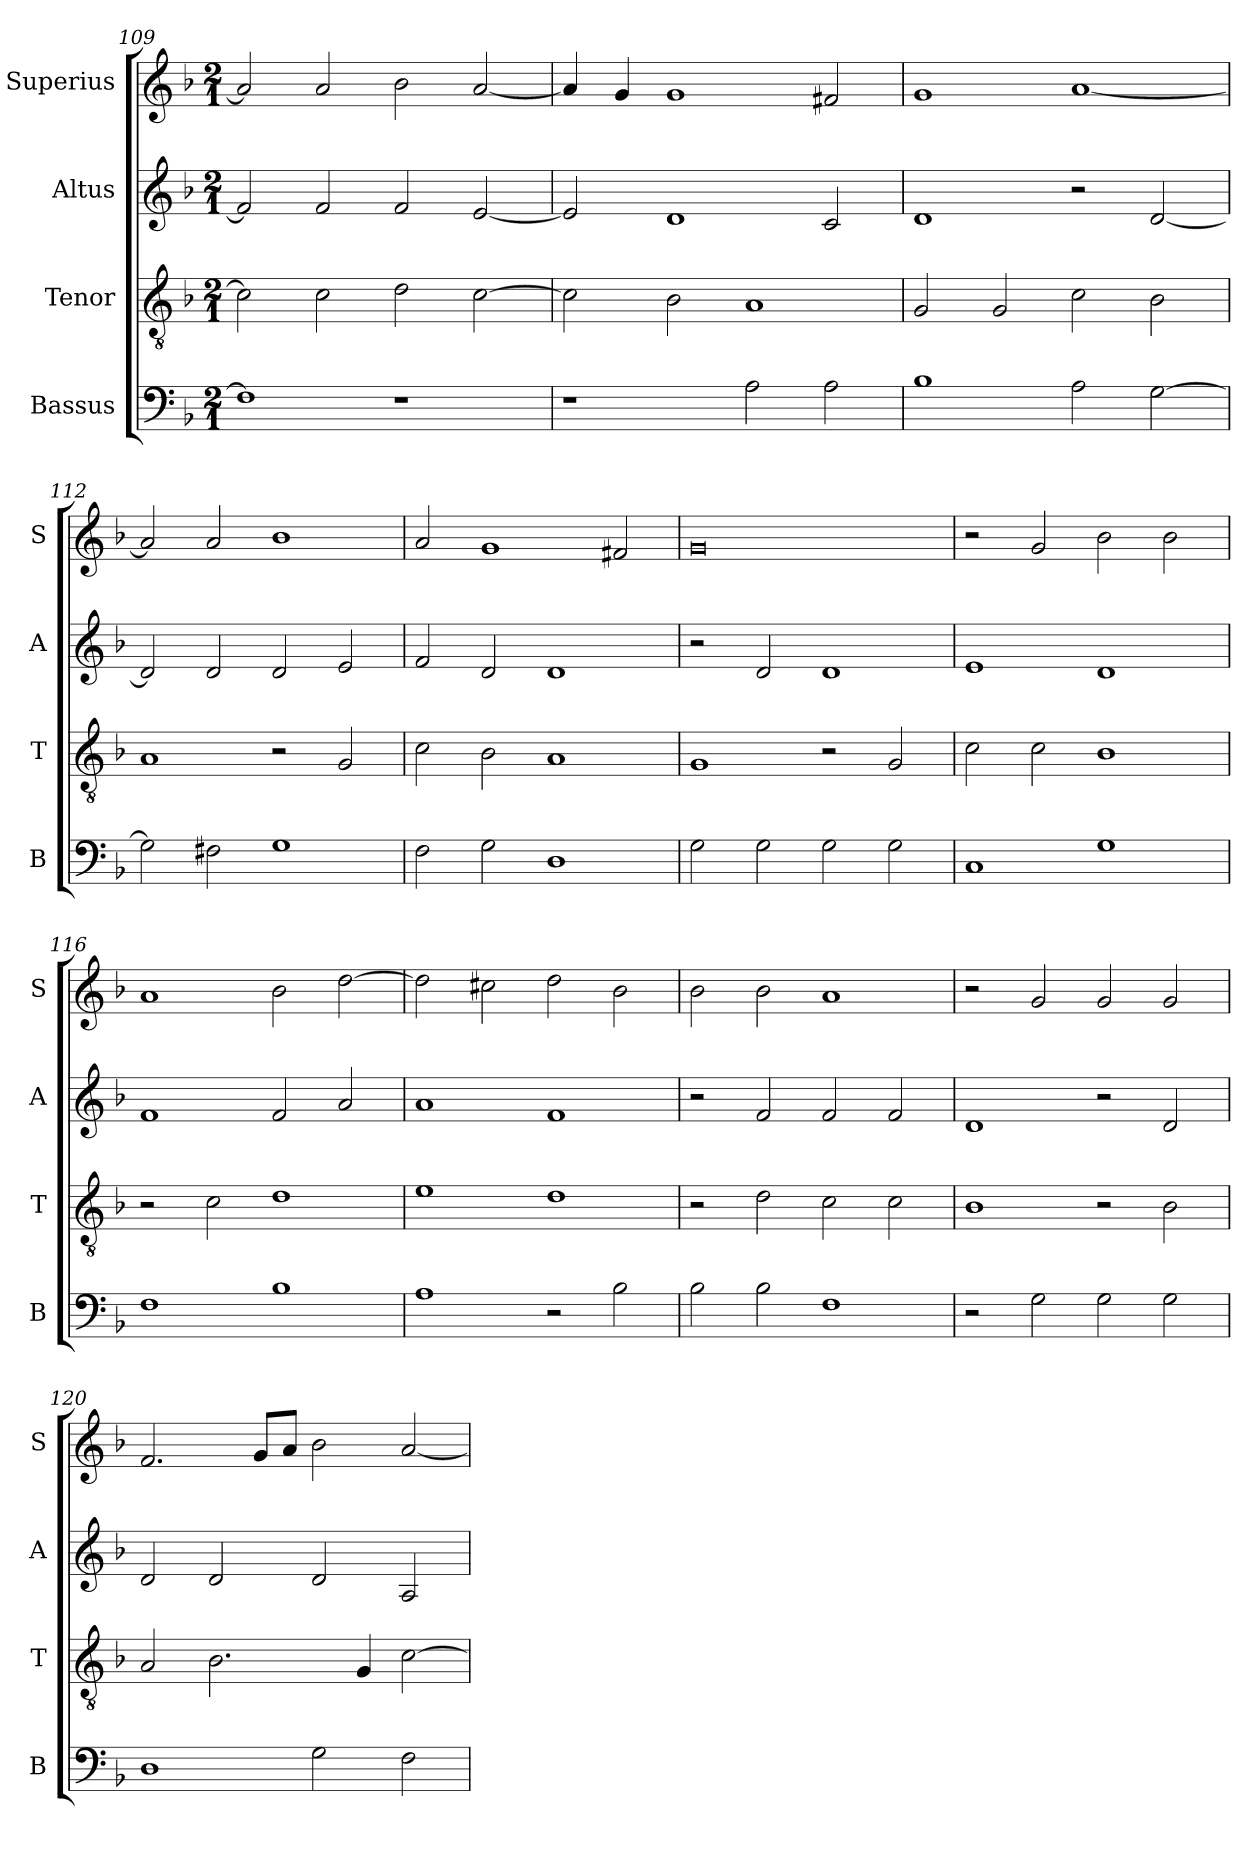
**kern	**kern	**kern	**kern
*part4	*part3	*part2	*part1
*staff4	*staff3	*staff2	*staff1
*I"Bassus	*I"Tenor	*I"Altus	*I"Superius
*I'B	*I'T	*I'A	*I'S
*clefF4	*clefGv2	*clefG2	*clefG2
*k[b-]	*k[b-]	*k[b-]	*k[b-]
*F:	*F:	*F:	*F:
*M2/1	*M2/1	*M2/1	*M2/1
=109	=109	=109	=109
1F]	2c]	2f]	2a]
.	2c	2f	2a
1r	2d	2f	2b-
.	[2c	[2e	[2a
=110	=110	=110	=110
1r	2c]	2e]	4a]
.	.	.	4g
.	2B-	1d	1g
2A	1A	.	.
2A	.	2c	2f#X
=111	=111	=111	=111
1B-	2G	1d	1g
.	2G	.	.
2A	2c	2r	[1a
[2G	2B-	[2d	.
=112	=112	=112	=112
2G]	1A	2d]	2a]
2F#X	.	2d	2a
1G	2r	2d	1b-
.	2G	2e	.
=113	=113	=113	=113
2F	2c	2f	2a
2G	2B-	2d	1g
1D	1A	1d	.
.	.	.	2f#X
=114	=114	=114	=114
2G	1G	2r	0g
2G	.	2d	.
2G	2r	1d	.
2G	2G	.	.
=115	=115	=115	=115
1C	2c	1e	2r
.	2c	.	2g
1G	1B-	1d	2b-
.	.	.	2b-
=116	=116	=116	=116
1F	2r	1f	1a
.	2c	.	.
1B-	1d	2f	2b-
.	.	2a	[2dd
=117	=117	=117	=117
1A	1e	1a	2dd]
.	.	.	2cc#X
2r	1d	1f	2dd
2B-	.	.	2b-
=118	=118	=118	=118
2B-	2r	2r	2b-
2B-	2d	2f	2b-
1F	2c	2f	1a
.	2c	2f	.
=119	=119	=119	=119
2r	1B-	1d	2r
2G	.	.	2g
2G	2r	2r	2g
2G	2B-	2d	2g
=120	=120	=120	=120
1D	2A	2d	2.f
.	2.B-	2d	.
.	.	.	8gL
.	.	.	8aJ
2G	.	2d	2b-
.	4G	.	.
2F	[2c	2A	[2a
=	=	=	=
*-	*-	*-	*-
